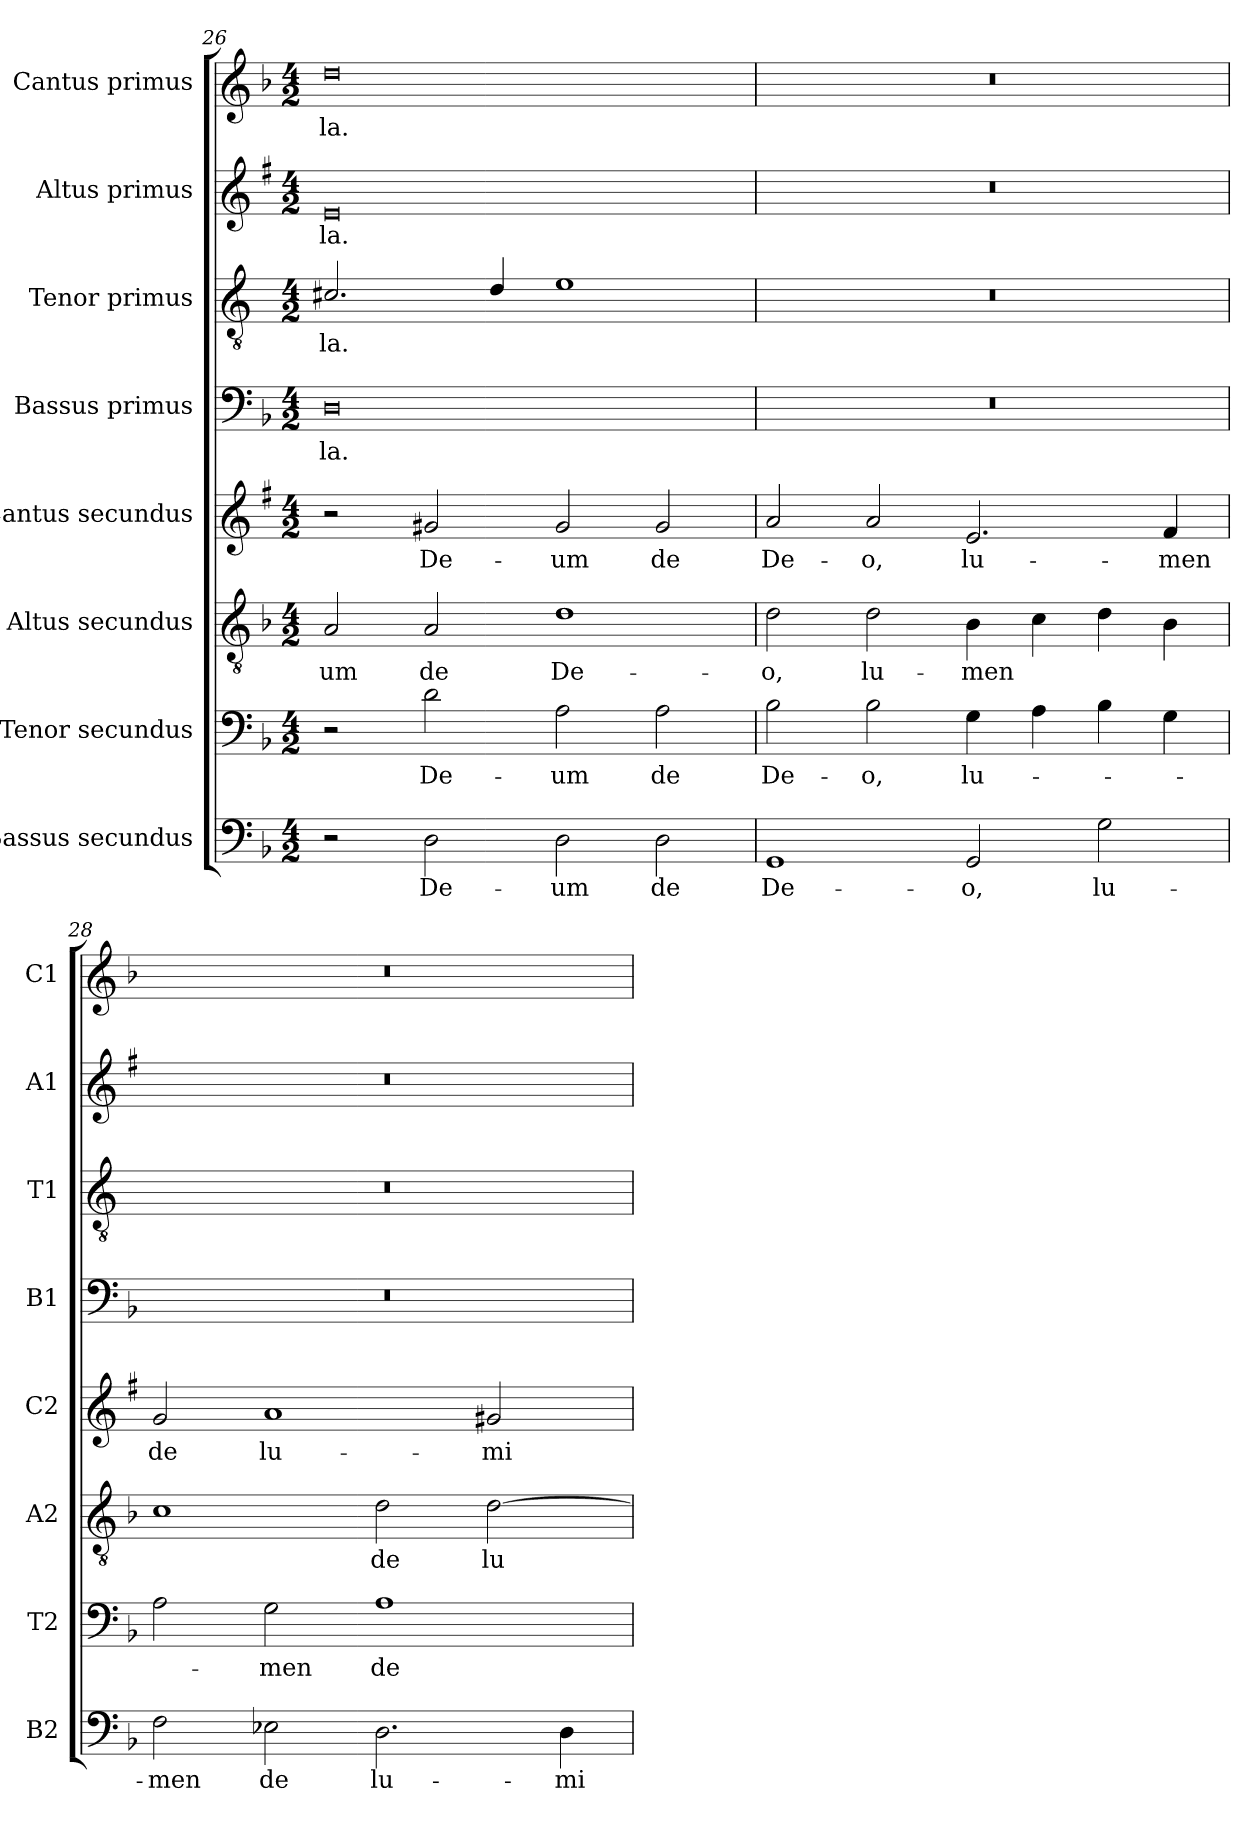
**kern	**text	**kern	**text	**kern	**text	**kern	**text	**kern	**text	**kern	**text	**kern	**text	**kern	**text
*part8	*part8	*part7	*part7	*part6	*part6	*part5	*part5	*part4	*part4	*part3	*part3	*part2	*part2	*part1	*part1
*staff8	*staff8	*staff7	*staff7	*staff6	*staff6	*staff5	*staff5	*staff4	*staff4	*staff3	*staff3	*staff2	*staff2	*staff1	*staff1
*I"Bassus secundus	*	*I"Tenor secundus	*	*I"Altus secundus	*	*I"Cantus secundus	*	*I"Bassus primus	*	*I"Tenor primus	*	*I"Altus primus	*	*I"Cantus primus	*
*I'B2	*	*I'T2	*	*I'A2	*	*I'C2	*	*I'B1	*	*I'T1	*	*I'A1	*	*I'C1	*
*clefF4	*	*clefF4	*	*clefGv2	*	*clefG2	*	*clefF4	*	*clefGv2	*	*clefG2	*	*clefG2	*
*	*	*	*	*	*	*ITrd1c2	*	*	*	*ITrd4c7	*	*ITrd1c2	*	*	*
*k[b-]	*	*k[b-]	*	*k[b-]	*	*k[b-]	*	*k[b-]	*	*k[b-]	*	*k[b-]	*	*k[b-]	*
*F:	*	*F:	*	*F:	*	*F:	*	*F:	*	*F:	*	*F:	*	*F:	*
*M4/2	*	*M4/2	*	*M4/2	*	*M4/2	*	*M4/2	*	*M4/2	*	*M4/2	*	*M4/2	*
=26	=26	=26	=26	=26	=26	=26	=26	=26	=26	=26	=26	=26	=26	=26	=26
!	!	!	!	!	!LO:LY:b	!	!	!	!LO:LY:b	!	!LO:LY:b	!	!LO:LY:b	!	!LO:LY:b
2r	.	2r	.	2A/	-um	2r	.	0D	-la.	2.F#X/	-la.	0d	-la.	0dd	-la.
!	!LO:LY:b	!	!LO:LY:b	!	!LO:LY:b	!	!LO:LY:b	!	!	!	!	!	!	!	!
2D\	De-	2d\	De-	2A/	de	2f#X/	De-	.	.	.	.	.	.	.	.
.	.	.	.	.	.	.	.	.	.	4G/	.	.	.	.	.
!	!LO:LY:b	!	!LO:LY:b	!	!LO:LY:b	!	!LO:LY:b	!	!	!	!	!	!	!	!
2D\	-um	2A\	-um	1d	De-	2f#/	-um	.	.	1A	.	.	.	.	.
!	!LO:LY:b	!	!LO:LY:b	!	!	!	!LO:LY:b	!	!	!	!	!	!	!	!
2D\	de	2A\	de	.	.	2f#/	de	.	.	.	.	.	.	.	.
=27	=27	=27	=27	=27	=27	=27	=27	=27	=27	=27	=27	=27	=27	=27	=27
!	!LO:LY:b	!	!LO:LY:b	!	!LO:LY:b	!	!LO:LY:b	!	!	!	!	!	!	!	!
1GG	De-	2B-\	De-	2d\	-o,	2g/	De-	0r	.	0r	.	0r	.	0r	.
!	!	!	!LO:LY:b	!	!LO:LY:b	!	!LO:LY:b	!	!	!	!	!	!	!	!
.	.	2B-\	-o,	2d\	lu-	2g/	-o,	.	.	.	.	.	.	.	.
!	!LO:LY:b	!	!LO:LY:b	!	!LO:LY:b	!	!LO:LY:b	!	!	!	!	!	!	!	!
2GG/	-o,	4G\	lu-	4B-\	-men	2.d/	lu-	.	.	.	.	.	.	.	.
.	.	4A\	.	4c\	.	.	.	.	.	.	.	.	.	.	.
!	!LO:LY:b	!	!	!	!	!	!	!	!	!	!	!	!	!	!
2G\	lu-	4B-\	.	4d\	.	.	.	.	.	.	.	.	.	.	.
!	!	!	!	!	!	!	!LO:LY:b	!	!	!	!	!	!	!	!
.	.	4G\	.	4B-\	.	4e/	-men	.	.	.	.	.	.	.	.
=28	=28	=28	=28	=28	=28	=28	=28	=28	=28	=28	=28	=28	=28	=28	=28
!	!LO:LY:b	!	!	!	!	!	!LO:LY:b	!	!	!	!	!	!	!	!
2F\	-men	2A\	.	1c	.	2f/	de	0r	.	0r	.	0r	.	0r	.
!	!LO:LY:b	!	!LO:LY:b	!	!	!	!LO:LY:b	!	!	!	!	!	!	!	!
2E-X\	de	2G\	-men	.	.	1g	lu-	.	.	.	.	.	.	.	.
!	!LO:LY:b	!	!LO:LY:b	!	!LO:LY:b	!	!	!	!	!	!	!	!	!	!
2.D\	lu-	1A	de	2d\	de	.	.	.	.	.	.	.	.	.	.
!	!	!	!	!	!LO:LY:b	!	!LO:LY:b	!	!	!	!	!	!	!	!
.	.	.	.	[2d\	lu-	2f#X/	-mi-	.	.	.	.	.	.	.	.
!	!LO:LY:b	!	!	!	!	!	!	!	!	!	!	!	!	!	!
4D\	-mi-	.	.	.	.	.	.	.	.	.	.	.	.	.	.
=	=	=	=	=	=	=	=	=	=	=	=	=	=	=	=
*-	*-	*-	*-	*-	*-	*-	*-	*-	*-	*-	*-	*-	*-	*-	*-
